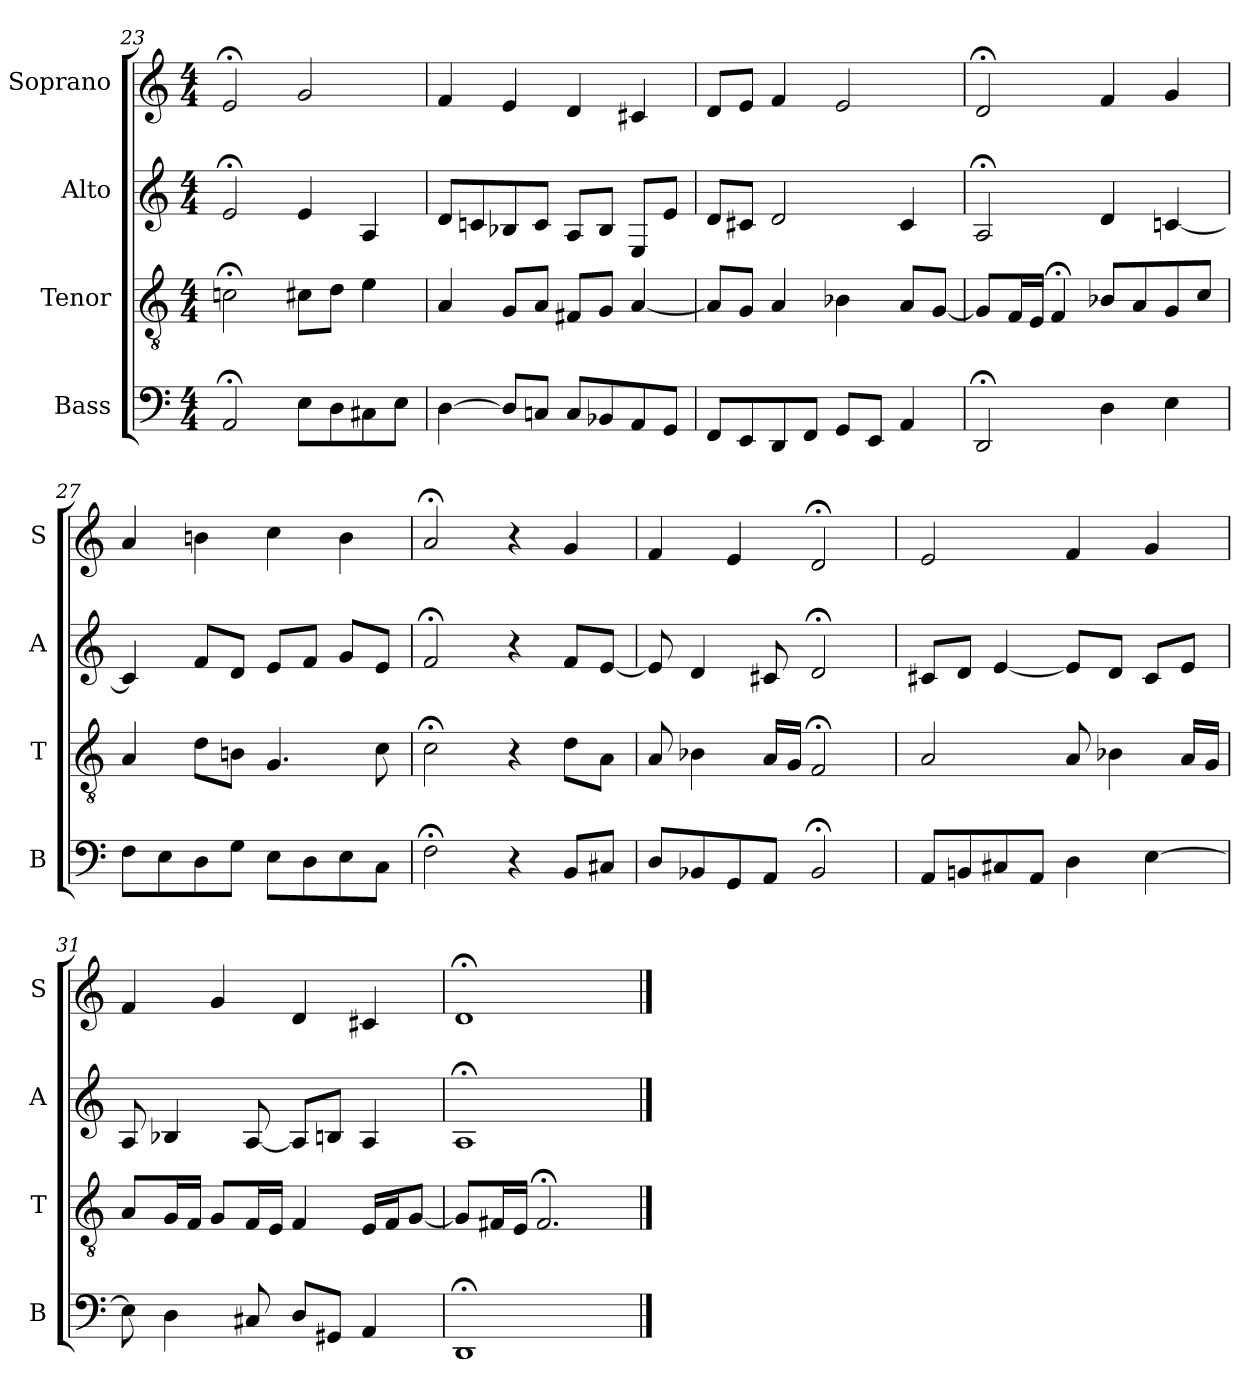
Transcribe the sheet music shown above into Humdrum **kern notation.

**kern	**kern	**kern	**kern
*part4	*part3	*part2	*part1
*staff4	*staff3	*staff2	*staff1
*I"Bass	*I"Tenor	*I"Alto	*I"Soprano
*I'B	*I'T	*I'A	*I'S
*clefF4	*clefGv2	*clefG2	*clefG2
*k[]	*k[]	*k[]	*k[]
*D:dor	*D:dor	*D:dor	*D:dor
*M4/4	*M4/4	*M4/4	*M4/4
=23	=23	=23	=23
2AA;<	2cn;<	2e;<	2e;<
8EL	8c#XL	4e	2g
8D	8dJ	.	.
8C#X	4e	4A	.
8EJ	.	.	.
=24	=24	=24	=24
[4D	4A	8dL	4f
.	.	8cn	.
8DL]	8GL	8B-X	4e
8CnJ	8AJ	8cJ	.
8CL	8F#XL	8AL	4d
8BB-X	8GJ	8B-J	.
8AA	[4A	8EL	4c#X
8GGJ	.	8eJ	.
=25	=25	=25	=25
8FFL	8AL]	8dL	8dL
8EE	8GJ	8c#XJ	8eJ
8DD	4A	2d	4f
8FFJ	.	.	.
8GGL	4B-X	.	2e
8EEJ	.	.	.
4AA	8AL	4c#	.
.	[8GJ	.	.
=26	=26	=26	=26
2DD;<	8GL]	2A;<	2d;<
.	16FL	.	.
.	16EJJ	.	.
.	4F;<	.	.
4D	8B-XL	4d	4f
.	8A	.	.
4E	8G	[4cn	4g
.	8cJ	.	.
=27	=27	=27	=27
8FL	4A	4c]	4a
8E	.	.	.
8D	8dL	8fL	4bn
8GJ	8BnJ	8dJ	.
8EL	4.G	8eL	4cc
8D	.	8fJ	.
8E	.	8gL	4b
8CJ	8c	8eJ	.
=28	=28	=28	=28
2F;<	2c;<	2f;<	2a;<
4r	4r	4r	4r
8BBL	8dL	8fL	4g
8C#XJ	8AJ	[8eJ	.
=29	=29	=29	=29
8DL	8A	8e]	4f
8BB-X	4B-X	4d	.
8GG	.	.	4e
8AAJ	16ALL	8c#X	.
.	16GJJ	.	.
2BB-;<	2F;<	2d;<	2d;<
=30	=30	=30	=30
8AAL	2A	8c#XL	2e
8BBn	.	8dJ	.
8C#X	.	[4e	.
8AAJ	.	.	.
4D	8A	8eL]	4f
.	4B-X	8dJ	.
[4E	.	8c#L	4g
.	16ALL	8eJ	.
.	16GJJ	.	.
=31	=31	=31	=31
8E]	8AL	8A	4f
4D	16GL	4B-X	.
.	16FJJ	.	.
.	8GL	.	4g
8C#X	16FL	[8A	.
.	16EJJ	.	.
8DL	4F	8AL]	4d
8GG#XJ	.	8BnJ	.
4AA	16ELL	4A	4c#X
.	16FJ	.	.
.	[8GJ	.	.
=32	=32	=32	=32
1DD;<	8GL]	1A;<	1d;<
.	16F#XL	.	.
.	16EJJ	.	.
.	2.F#;<	.	.
==	==	==	==
*-	*-	*-	*-
